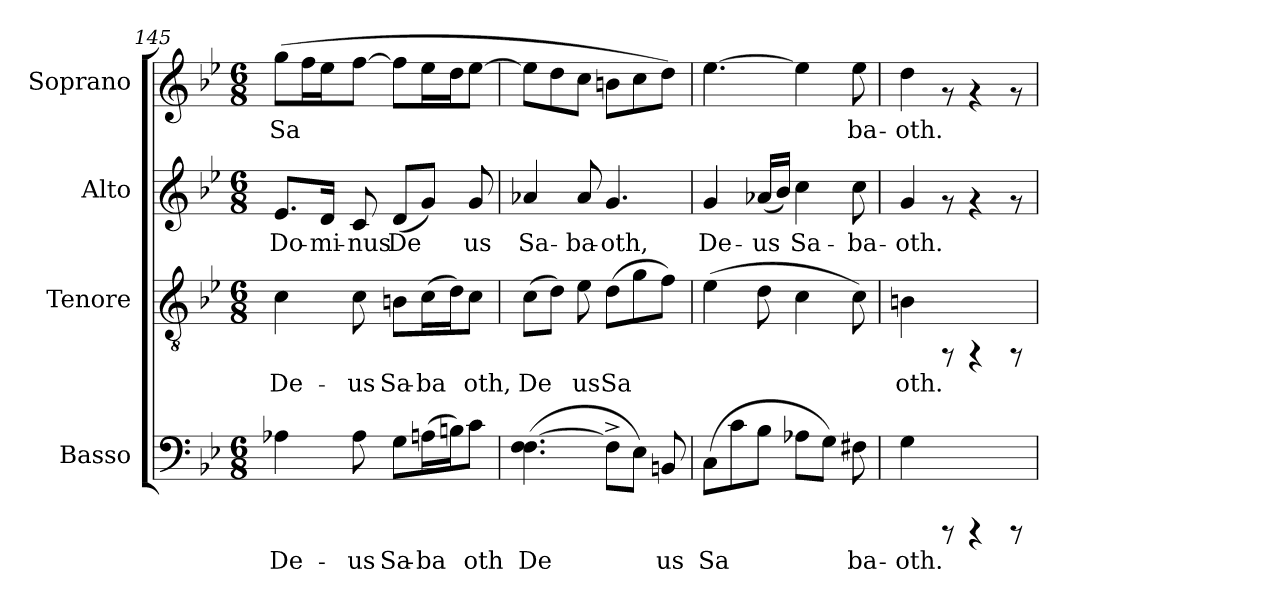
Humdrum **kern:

**kern	**text	**kern	**text	**kern	**text	**kern	**text
*part4	*part4	*part3	*part3	*part2	*part2	*part1	*part1
*staff4	*staff4	*staff3	*staff3	*staff2	*staff2	*staff1	*staff1
*I"Basso	*	*I"Tenore	*	*I"Alto	*	*I"Soprano	*
*I'B	*	*I'T	*	*I'A	*	*I'S	*
*clefF4	*	*clefGv2	*	*clefG2	*	*clefG2	*
*k[b-e-]	*	*k[b-e-]	*	*k[b-e-]	*	*k[b-e-]	*
*B-:	*	*B-:	*	*B-:	*	*B-:	*
*M6/8	*	*M6/8	*	*M6/8	*	*M6/8	*
=145	=145	=145	=145	=145	=145	=145	=145
!	!LO:LY:b:cj	!	!LO:LY:b:cj	!	!LO:LY:b:cj	!	!LO:LY:b:cj
4A-X\	De-	4c\	De-	8.e-/L	Do-	(>8gg\L	Sa-
!	!	!	!	!	!	!	!LO:LY:b:cj
.	.	.	.	.	.	16ff\	--
!	!	!	!	!	!LO:LY:b:cj	!	!LO:LY:b:cj
.	.	.	.	16d/J	-mi-	16ee-\	--
!	!LO:LY:b:cj	!	!LO:LY:b:cj	!	!LO:LY:b:cj	!	!LO:LY:b:cj
8A-\	-us	8c\	-us	8c/	-nus	[>8ff\J	--
!	!LO:LY:b:cj	!	!LO:LY:b:cj	!	!LO:LY:b:cj	!	!LO:LY:b:cj
8G\L	Sa-	8Bn\L	Sa-	(<8d/L	De-	8ff\L]	--
!	!LO:LY:b:cj	!	!LO:LY:b:cj	!	!LO:LY:b:cj	!	!LO:LY:b:cj
(>16An\	-ba-	(>16c\	-ba-	8g/J)	--	16ee-\	--
!	!LO:LY:b:cj	!	!LO:LY:b:cj	!	!	!	!LO:LY:b:cj
16Bn\)	--	16d\)	--	.	.	16dd\	--
!	!LO:LY:b:cj	!	!LO:LY:b:cj	!	!LO:LY:b:cj	!	!LO:LY:b:cj
8c\J	-oth	8c\J	-oth,	8g/	-us	[>8ee-\J	--
=146	=146	=146	=146	=146	=146	=146	=146
!	!LO:LY:b:cj	!	!LO:LY:b:cj	!	!LO:LY:b:cj	!	!LO:LY:b:cj
(>4.F\ [>4.F\	De-	(>8c\L	De-	4a-X/	Sa-	8ee-\L]	--
!	!	!	!LO:LY:b:cj	!	!	!	!LO:LY:b:cj
.	.	8d\J)	--	.	.	8dd\	--
!	!	!	!LO:LY:b:cj	!	!LO:LY:b:cj	!	!LO:LY:b:cj
.	.	8e-\	-us	8a-/	-ba-	8cc\J	--
!	!LO:LY:b:cj	!	!LO:LY:b:cj	!	!LO:LY:b:cj	!	!LO:LY:b:cj
8F^<\L]	--	(>8d\L	Sa-	4.g/	-oth,	8bn\L	--
!	!LO:LY:b:cj	!	!LO:LY:b:cj	!	!	!	!LO:LY:b:cj
8E-\J)	--	8g\	--	.	.	8cc\	--
!	!LO:LY:b:cj	!	!LO:LY:b:cj	!	!	!	!LO:LY:b:cj
8BBn/	-us	8f\J)	--	.	.	8dd\J)	--
=147	=147	=147	=147	=147	=147	=147	=147
!	!LO:LY:b:cj	!	!LO:LY:b:cj	!	!LO:LY:b:cj	!	!LO:LY:b:cj
(>8C\L	Sa-	(>4e-\	--	4g/	De-	[>4.ee-\	--
!	!LO:LY:b:cj	!	!	!	!	!	!
8c\	--	.	.	.	.	.	.
!	!LO:LY:b:cj	!	!LO:LY:b:cj	!	!LO:LY:b:cj	!	!
8B-\J	--	8d\	--	(<16a-X/L	-us	.	.
!	!	!	!	!	!LO:LY:b:cj	!	!
.	.	.	.	16b-/J)	.	.	.
!	!LO:LY:b:cj	!	!LO:LY:b:cj	!	!LO:LY:b:cj	!	!LO:LY:b:cj
8A-X\L	--	4c\	--	4cc\	Sa-	4ee-\]	--
!	!LO:LY:b:cj	!	!	!	!	!	!
8G\J)	--	.	.	.	.	.	.
!	!LO:LY:b:cj	!	!LO:LY:b:cj	!	!LO:LY:b:cj	!	!LO:LY:b:cj
8F#X\	-ba-	8c\)	--	8cc\	-ba-	8ee-\	-ba-
=148	=148	=148	=148	=148	=148	=148	=148
!	!LO:LY:b:cj	!	!LO:LY:b:cj	!	!LO:LY:b:cj	!	!LO:LY:b:cj
4G\	-oth.	4Bn\	-oth.	4g/	-oth.	4dd\	-oth.
8rCCC	.	8rFF	.	8rf	.	8rf	.
4rCCC	.	4rFF	.	4rf	.	4rf	.
8rCCC	.	8rFF	.	8rf	.	8rf	.
=	=	=	=	=	=	=	=
*-	*-	*-	*-	*-	*-	*-	*-
